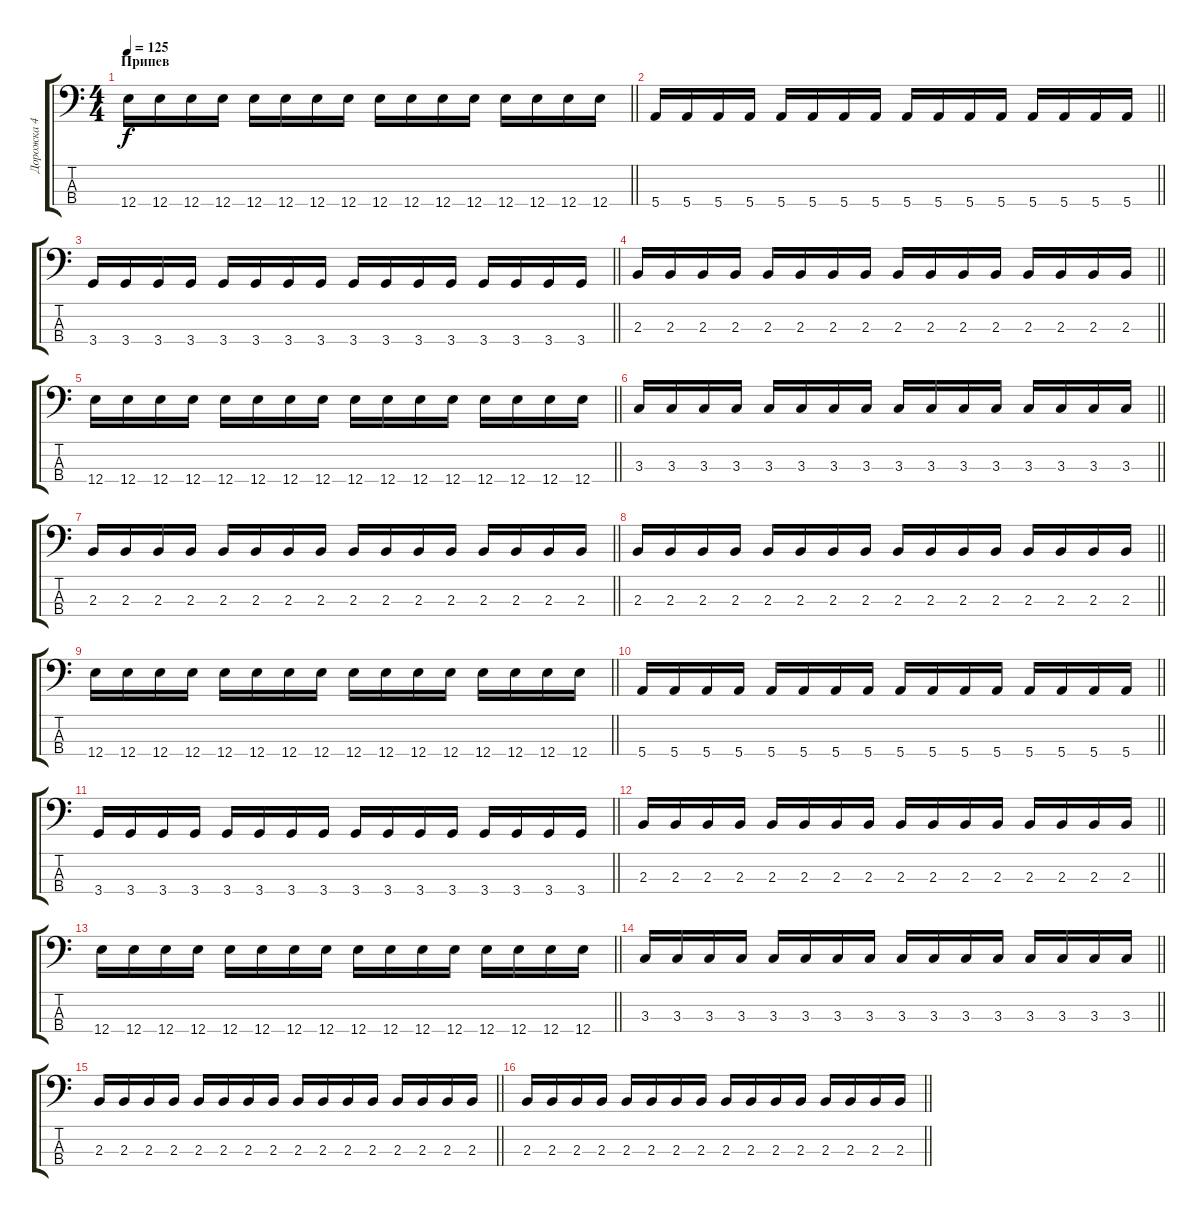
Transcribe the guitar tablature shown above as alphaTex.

\track ("Дорожка 4" "Дорожка 4") {instrument acousticbass}
\staff {score tabs}
\tuning (G2 D2 A1 E1) {hide}
\ts (4 4)
\section ("" "Припев")
\tempo 125
\clef f4
\barLineRight lightlight
\ks c
12.4.16{dy f} 12.4.16 12.4.16 12.4.16 12.4.16 12.4.16 12.4.16 12.4.16 12.4.16 12.4.16 12.4.16 12.4.16 12.4.16 12.4.16 12.4.16 12.4.16 |
\barLineRight lightlight
5.4.16 5.4.16 5.4.16 5.4.16 5.4.16 5.4.16 5.4.16 5.4.16 5.4.16 5.4.16 5.4.16 5.4.16 5.4.16 5.4.16 5.4.16 5.4.16 |
\barLineRight lightlight
3.4.16 3.4.16 3.4.16 3.4.16 3.4.16 3.4.16 3.4.16 3.4.16 3.4.16 3.4.16 3.4.16 3.4.16 3.4.16 3.4.16 3.4.16 3.4.16 |
\barLineRight lightlight
2.3.16 2.3.16 2.3.16 2.3.16 2.3.16 2.3.16 2.3.16 2.3.16 2.3.16 2.3.16 2.3.16 2.3.16 2.3.16 2.3.16 2.3.16 2.3.16 |
\barLineRight lightlight
12.4.16 12.4.16 12.4.16 12.4.16 12.4.16 12.4.16 12.4.16 12.4.16 12.4.16 12.4.16 12.4.16 12.4.16 12.4.16 12.4.16 12.4.16 12.4.16 |
\barLineRight lightlight
3.3.16 3.3.16 3.3.16 3.3.16 3.3.16 3.3.16 3.3.16 3.3.16 3.3.16 3.3.16 3.3.16 3.3.16 3.3.16 3.3.16 3.3.16 3.3.16 |
\barLineRight lightlight
2.3.16 2.3.16 2.3.16 2.3.16 2.3.16 2.3.16 2.3.16 2.3.16 2.3.16 2.3.16 2.3.16 2.3.16 2.3.16 2.3.16 2.3.16 2.3.16 |
\barLineRight lightlight
2.3.16 2.3.16 2.3.16 2.3.16 2.3.16 2.3.16 2.3.16 2.3.16 2.3.16 2.3.16 2.3.16 2.3.16 2.3.16 2.3.16 2.3.16 2.3.16 |
\barLineRight lightlight
12.4.16 12.4.16 12.4.16 12.4.16 12.4.16 12.4.16 12.4.16 12.4.16 12.4.16 12.4.16 12.4.16 12.4.16 12.4.16 12.4.16 12.4.16 12.4.16 |
\barLineRight lightlight
5.4.16 5.4.16 5.4.16 5.4.16 5.4.16 5.4.16 5.4.16 5.4.16 5.4.16 5.4.16 5.4.16 5.4.16 5.4.16 5.4.16 5.4.16 5.4.16 |
\barLineRight lightlight
3.4.16 3.4.16 3.4.16 3.4.16 3.4.16 3.4.16 3.4.16 3.4.16 3.4.16 3.4.16 3.4.16 3.4.16 3.4.16 3.4.16 3.4.16 3.4.16 |
\barLineRight lightlight
2.3.16 2.3.16 2.3.16 2.3.16 2.3.16 2.3.16 2.3.16 2.3.16 2.3.16 2.3.16 2.3.16 2.3.16 2.3.16 2.3.16 2.3.16 2.3.16 |
\barLineRight lightlight
12.4.16 12.4.16 12.4.16 12.4.16 12.4.16 12.4.16 12.4.16 12.4.16 12.4.16 12.4.16 12.4.16 12.4.16 12.4.16 12.4.16 12.4.16 12.4.16 |
\barLineRight lightlight
3.3.16 3.3.16 3.3.16 3.3.16 3.3.16 3.3.16 3.3.16 3.3.16 3.3.16 3.3.16 3.3.16 3.3.16 3.3.16 3.3.16 3.3.16 3.3.16 |
\barLineRight lightlight
2.3.16 2.3.16 2.3.16 2.3.16 2.3.16 2.3.16 2.3.16 2.3.16 2.3.16 2.3.16 2.3.16 2.3.16 2.3.16 2.3.16 2.3.16 2.3.16 |
\barLineRight lightlight
2.3.16 2.3.16 2.3.16 2.3.16 2.3.16 2.3.16 2.3.16 2.3.16 2.3.16 2.3.16 2.3.16 2.3.16 2.3.16 2.3.16 2.3.16 2.3.16
